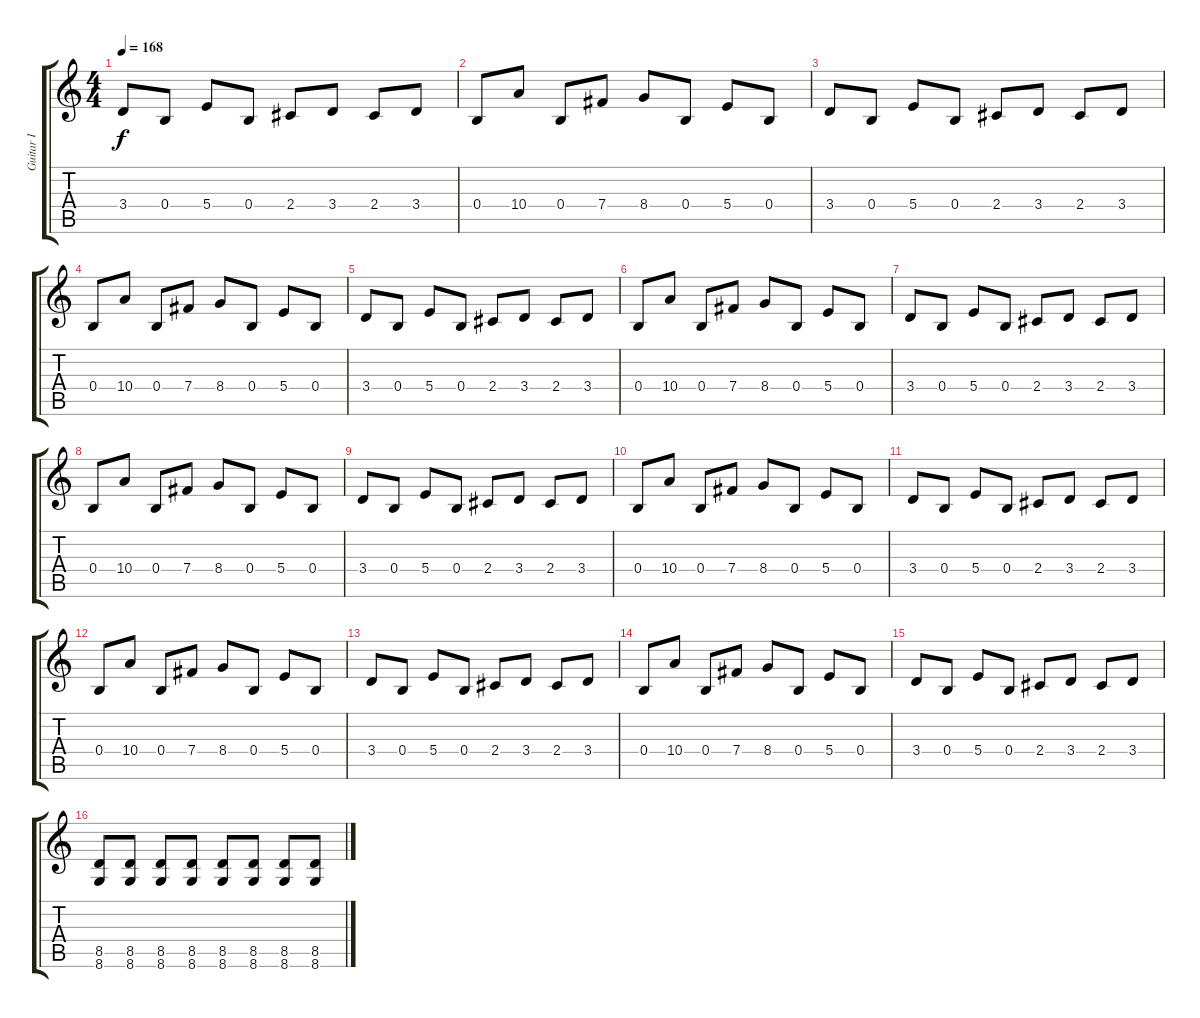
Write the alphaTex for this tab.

\track ("Guitar I" "Guitar I") {instrument distortionguitar}
\staff {score tabs}
\tuning (Db4 Ab3 E3 B2 Gb2 B1) {hide}
\ts (4 4)
\tempo 168
\clef g2
\ks c
3.4.8{dy f} 0.4.8 5.4.8 0.4.8 2.4.8 3.4.8 2.4.8 3.4.8 |
0.4.8 10.4.8 0.4.8 7.4.8 8.4.8 0.4.8 5.4.8 0.4.8 |
3.4.8 0.4.8 5.4.8 0.4.8 2.4.8 3.4.8 2.4.8 3.4.8 |
0.4.8 10.4.8 0.4.8 7.4.8 8.4.8 0.4.8 5.4.8 0.4.8 |
3.4.8 0.4.8 5.4.8 0.4.8 2.4.8 3.4.8 2.4.8 3.4.8 |
0.4.8 10.4.8 0.4.8 7.4.8 8.4.8 0.4.8 5.4.8 0.4.8 |
3.4.8 0.4.8 5.4.8 0.4.8 2.4.8 3.4.8 2.4.8 3.4.8 |
0.4.8 10.4.8 0.4.8 7.4.8 8.4.8 0.4.8 5.4.8 0.4.8 |
3.4.8 0.4.8 5.4.8 0.4.8 2.4.8 3.4.8 2.4.8 3.4.8 |
0.4.8 10.4.8 0.4.8 7.4.8 8.4.8 0.4.8 5.4.8 0.4.8 |
3.4.8 0.4.8 5.4.8 0.4.8 2.4.8 3.4.8 2.4.8 3.4.8 |
0.4.8 10.4.8 0.4.8 7.4.8 8.4.8 0.4.8 5.4.8 0.4.8 |
3.4.8 0.4.8 5.4.8 0.4.8 2.4.8 3.4.8 2.4.8 3.4.8 |
0.4.8 10.4.8 0.4.8 7.4.8 8.4.8 0.4.8 5.4.8 0.4.8 |
3.4.8 0.4.8 5.4.8 0.4.8 2.4.8 3.4.8 2.4.8 3.4.8 |
(8.5 8.6).8 (8.5 8.6).8 (8.5 8.6).8 (8.5 8.6).8 (8.5 8.6).8 (8.5 8.6).8 (8.5 8.6).8 (8.5 8.6).8
